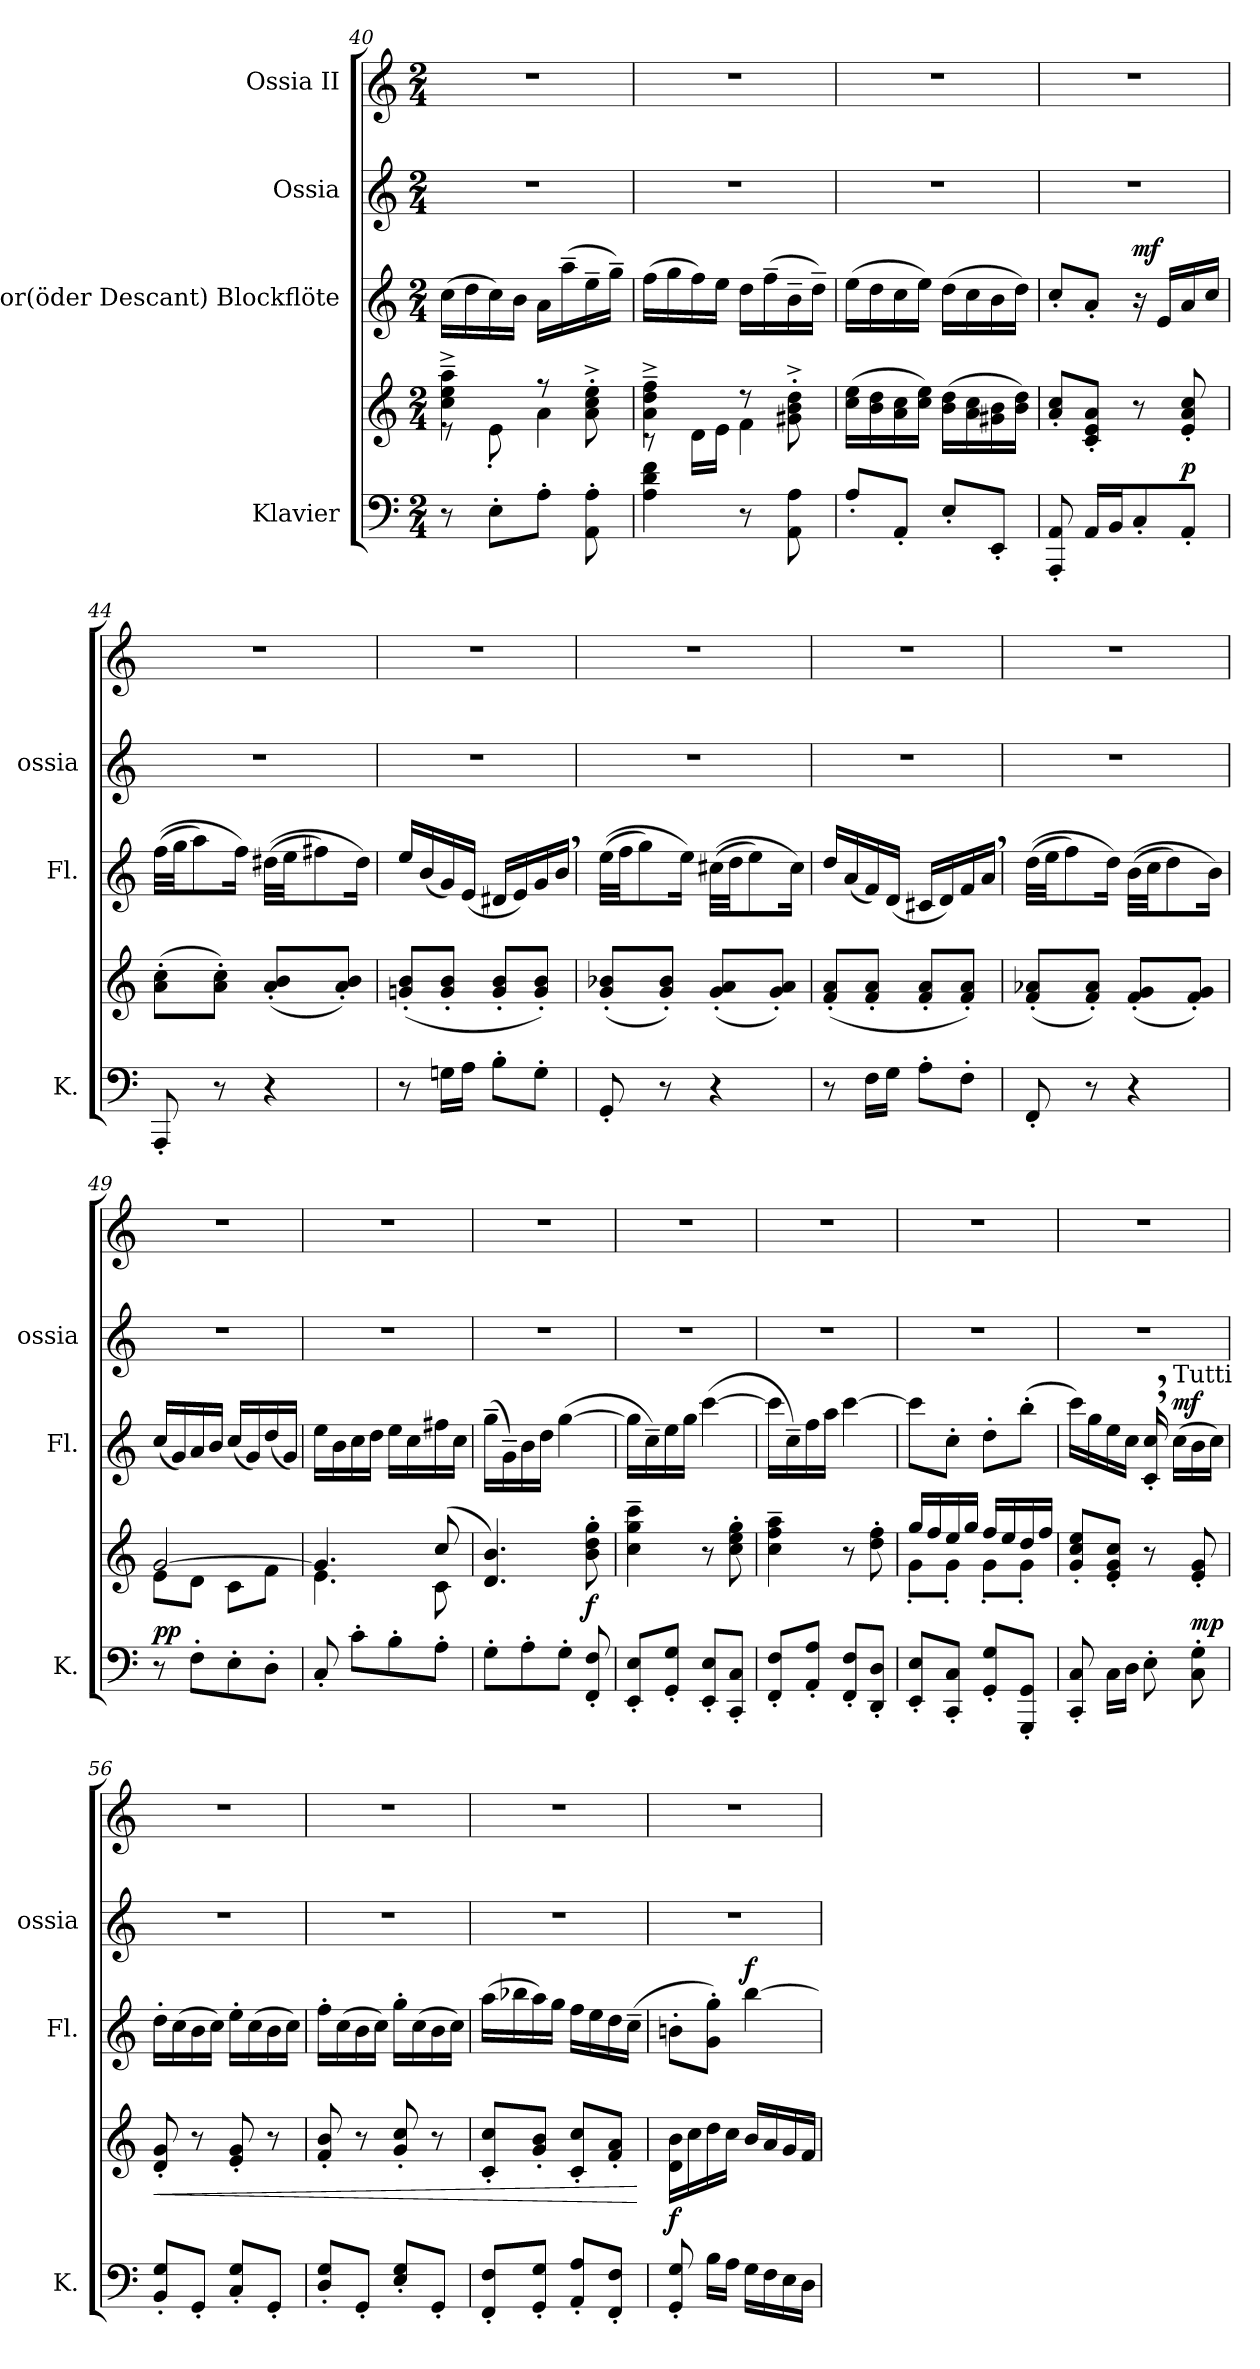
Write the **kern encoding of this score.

**kern	**kern	**dynam	**kern	**dynam	**kern	**kern
*part4	*part4	*part4	*part3	*part3	*part2	*part1
*staff5	*staff4	*staff4/5	*staff3	*staff3	*staff2	*staff1
*I"Klavier	*	*	*I"Tenor(öder Descant) Blockflöte	*	*I"Ossia	*I"Ossia II
*I'K.	*	*	*I'Fl.	*	*I'ossia	*
!!LO:LB:g=z
*clefF4	*clefG2	*	*clefG2	*	*clefG2	*clefG2
*k[]	*k[]	*	*k[]	*	*k[]	*k[]
*C:	*C:	*	*C:	*	*C:	*C:
*M2/4	*M2/4	*	*M2/4	*	*M2/4	*M2/4
=40	=40	=40	=40	=40	=40	=40
*	*^	*	*	*	*	*
8r	4cc\~^ 4ee\~^ 4aa\~^	8re	.	(16cc\LL	.	2r	2r
.	.	.	.	16dd\	.	.	.
8E'\L	.	8e'\	.	16cc\)	.	.	.
.	.	.	.	16b\JJ	.	.	.
8A'\J	8rff	4a\	.	16a\LL	.	.	.
.	.	.	.	(16aa~\	.	.	.
8AA\' 8A\'	8a\'^ 8cc\'^ 8ee\'^	.	.	16ee~\	.	.	.
.	.	.	.	16gg~\JJ)	.	.	.
=41	=41	=41	=41	=41	=41	=41	=41
4A\ 4d\ 4f\	4a\~^ 4dd\~^ 4ff\~^	8rc	.	(16ff\LL	.	2r	2r
.	.	.	.	16gg\	.	.	.
.	.	16d\LL	.	16ff\)	.	.	.
.	.	16e\JJ	.	16ee\JJ	.	.	.
8r	8rdd	4f\	.	16dd\LL	.	.	.
.	.	.	.	(16ff~\	.	.	.
8AA\ 8A\	8g#X\'^ 8b\'^ 8dd\'^	.	.	16b~\	.	.	.
.	.	.	.	16dd~\JJ)	.	.	.
*	*v	*v	*	*	*	*	*
=42	=42	=42	=42	=42	=42	=42
8A'/L	(16cc\ 16ee\LL	.	(16ee\LL	.	2r	2r
.	16b\ 16dd\	.	16dd\	.	.	.
8AA'/J	16a\ 16cc\	.	16cc\	.	.	.
.	16cc\ 16ee\JJ)	.	16ee\JJ)	.	.	.
8E'/L	(16b\ 16dd\LL	.	(16dd\LL	.	.	.
.	16a\ 16cc\	.	16cc\	.	.	.
8EE'/J	16g#X\ 16b\	.	16b\	.	.	.
.	16b\ 16dd\JJ)	.	16dd\JJ)	.	.	.
=43	=43	=43	=43	=43	=43	=43
8AAA/' 8AA/'	8a/' 8cc/'L	.	8cc'/L	.	2r	2r
16AA/LL	8c/' 8e/' 8a/'J	.	8a'/J	.	.	.
16BB/J	.	.	.	.	.	.
!	!	!	!	!LO:DY:a	!	!
8C'/	8r	.	16r	mf	.	.
.	.	.	16e/LL	.	.	.
!	!	!LO:DY:a=2	!	!	!	!
8AA'/J	8e/' 8a/' 8cc/'	p	16a/	.	.	.
.	.	.	16cc/JJ	.	.	.
!!LO:LB:g=z
=44	=44	=44	=44	=44	=44	=44
8AAA'/	(8a\' 8cc\'L	.	((32ff\LLL	.	2r	2r
.	.	.	32gg\JJ	.	.	.
.	.	.	8aa\)	.	.	.
8r	8a\' 8cc\'J)	.	.	.	.	.
.	.	.	16ff\Jk)	.	.	.
4r	(8a/' 8b/'L	.	((32dd#X\LLL	.	.	.
.	.	.	32ee\JJ	.	.	.
.	.	.	8ff#X\)	.	.	.
.	8a/' 8b/'J)	.	.	.	.	.
.	.	.	16dd#\Jk)	.	.	.
=45	=45	=45	=45	=45	=45	=45
8r	(8gn/' 8b/'L	.	16ee/LL	.	2r	2r
.	.	.	(16b/	.	.	.
16Gn\LL	8g/' 8b/'J	.	16g/)	.	.	.
16A\JJ	.	.	(16e/JJ	.	.	.
8B'\L	8g/' 8b/'L	.	16d#X/LL	.	.	.
.	.	.	16e/)	.	.	.
8G'\J	8g/' 8b/'J)	.	16g/	.	.	.
.	.	.	16b,/JJ	.	.	.
=46	=46	=46	=46	=46	=46	=46
8GG'/	(8g/' 8b-X/'L	.	((32ee\LLL	.	2r	2r
.	.	.	32ff\JJ	.	.	.
.	.	.	8gg\)	.	.	.
8r	8g/' 8b-/'J)	.	.	.	.	.
.	.	.	16ee\Jk)	.	.	.
4r	(8g/' 8a/'L	.	((32cc#X\LLL	.	.	.
.	.	.	32dd\JJ	.	.	.
.	.	.	8ee\)	.	.	.
.	8g/' 8a/'J)	.	.	.	.	.
.	.	.	16cc#\Jk)	.	.	.
=47	=47	=47	=47	=47	=47	=47
8r	(8f/' 8a/'L	.	16dd/LL	.	2r	2r
.	.	.	(16a/	.	.	.
16F\LL	8f/' 8a/'J	.	16f/)	.	.	.
16G\JJ	.	.	(16d/JJ	.	.	.
8A'\L	8f/' 8a/'L	.	16c#X/LL	.	.	.
.	.	.	16d/)	.	.	.
8F'\J	8f/' 8a/'J)	.	16f/	.	.	.
.	.	.	16a,/JJ	.	.	.
!!LO:PB:g=z
=48	=48	=48	=48	=48	=48	=48
8FF'/	(8f/' 8a-X/'L	.	((32dd\LLL	.	2r	2r
.	.	.	32ee\JJ	.	.	.
.	.	.	8ff\)	.	.	.
8r	8f/' 8a-/'J)	.	.	.	.	.
.	.	.	16dd\Jk)	.	.	.
4r	(8f/' 8g/'L	.	((32b\LLL	.	.	.
.	.	.	32cc\JJ	.	.	.
.	.	.	8dd\)	.	.	.
.	8f/' 8g/'J)	.	.	.	.	.
.	.	.	16b\Jk)	.	.	.
=49	=49	=49	=49	=49	=49	=49
*	*^	*	*	*	*	*
!	!	!	!LO:DY:a=2	!	!	!	!
8r	[2g/	8e\L	pp	(16cc/LL	.	2r	2r
.	.	.	.	16g/)	.	.	.
8F'\L	.	8d\J	.	16a/	.	.	.
.	.	.	.	16b/JJ	.	.	.
8E'\	.	8c\L	.	(16cc/LL	.	.	.
.	.	.	.	16g/)	.	.	.
8D'\J	.	8f\J	.	(16dd/	.	.	.
.	.	.	.	16g/JJ)	.	.	.
=50	=50	=50	=50	=50	=50	=50	=50
8C'/	4.g/]	4.e\	.	16ee\LL	.	2r	2r
.	.	.	.	16b\	.	.	.
8c'\L	.	.	.	16cc\	.	.	.
.	.	.	.	16dd\JJ	.	.	.
8B'\	.	.	.	16ee\LL	.	.	.
.	.	.	.	16cc\	.	.	.
8A'\J	(8cc/	8c\	.	16ff#X\	.	.	.
.	.	.	.	16cc\JJ	.	.	.
*	*v	*v	*	*	*	*	*
=51	=51	=51	=51	=51	=51	=51
8G'\L	4.d/ 4.b/)	.	(16gg~\LL	.	2r	2r
.	.	.	16g~\)	.	.	.
8A'\	.	.	16b\	.	.	.
.	.	.	16dd\JJ	.	.	.
8G'\J	.	.	([4gg\	.	.	.
!	!	!LO:DY:b	!	!	!	!
8FF/' 8F/'	8b\' 8dd\' 8gg\'	f	.	.	.	.
!!LO:LB:g=z
=52	=52	=52	=52	=52	=52	=52
8EE/' 8E/'L	4cc\~ 4gg\~ 4ccc\~	.	16gg\LL]	.	2r	2r
.	.	.	16cc~\)	.	.	.
8GG/' 8G/'J	.	.	16ee\	.	.	.
.	.	.	16gg\JJ	.	.	.
8EE/' 8E/'L	8r	.	([4ccc\	.	.	.
8CC/' 8C/'J	8cc\' 8ee\' 8gg\'	.	.	.	.	.
=53	=53	=53	=53	=53	=53	=53
8FF/' 8F/'L	4cc\~ 4ff\~ 4aa\~	.	16ccc\LL]	.	2r	2r
.	.	.	16cc~\)	.	.	.
8AA/' 8A/'J	.	.	16ff\	.	.	.
.	.	.	16aa\JJ	.	.	.
8FF/' 8F/'L	8r	.	[4ccc\	.	.	.
8DD/' 8D/'J	8dd\' 8ff\'	.	.	.	.	.
=54	=54	=54	=54	=54	=54	=54
*	*^	*	*	*	*	*
8EE/' 8E/'L	16gg/LL	8g'\L	.	8ccc\L]	.	2r	2r
.	16ff/	.	.	.	.	.	.
8CC/' 8C/'J	16ee/	8g'\J	.	8cc'\J	.	.	.
.	16gg/JJ	.	.	.	.	.	.
8GG/' 8G/'L	16ff/LL	8g'\L	.	8dd'\L	.	.	.
.	16ee/	.	.	.	.	.	.
8GGG/' 8GG/'J	16dd/	8g'\J	.	(8bb'\J	.	.	.
.	16ff/JJ	.	.	.	.	.	.
*	*v	*v	*	*	*	*	*
=55	=55	=55	=55	=55	=55	=55
8CC/' 8C/'	8g/' 8cc/' 8ee/'L	.	16ccc\LL)	.	2r	2r
.	.	.	16gg\	.	.	.
16C\LL	8e/' 8g/' 8cc/'J	.	16ee\	.	.	.
16D\JJ	.	.	16cc\JJ	.	.	.
8E'\	8r	.	16c/', 16cc/',	.	.	.
!	!	!	!LO:TX:a:t=Tutti	!	!	!
!	!	!	!	!LO:DY:a	!	!
.	.	.	(16cc\LL	mf	.	.
!	!	!LO:DY:a=2	!	!	!	!
8C\' 8G\'	8e/' 8g/'	mp	16b\	.	.	.
.	.	.	16cc\JJ)	.	.	.
!!LO:LB:g=z
=56	=56	=56	=56	=56	=56	=56
!	!	!LO:HP:b	!	!	!	!
8BB/' 8G/'L	8d/' 8g/'	<	16dd'\LL	.	2r	2r
.	.	.	(16cc\	.	.	.
8GG'/J	8r	.	16b\	.	.	.
.	.	.	16cc\JJ)	.	.	.
8C/' 8G/'L	8e/' 8g/'	.	16ee'\LL	.	.	.
.	.	.	(16cc\	.	.	.
8GG'/J	8r	.	16b\	.	.	.
.	.	.	16cc\JJ)	.	.	.
=57	=57	=57	=57	=57	=57	=57
8D/' 8G/'L	8f/' 8b/'	.	16ff'\LL	.	2r	2r
.	.	.	(16cc\	.	.	.
8GG'/J	8r	.	16b\	.	.	.
.	.	.	16cc\JJ)	.	.	.
8E/' 8G/'L	8g/' 8cc/'	.	16gg'\LL	.	.	.
.	.	.	(16cc\	.	.	.
8GG'/J	8r	.	16b\	.	.	.
.	.	.	16cc\JJ)	.	.	.
=58	=58	=58	=58	=58	=58	=58
8FF/' 8F/'L	8c/' 8cc/'L	.	(16aa\LL	.	2r	2r
.	.	.	16bb-X\	.	.	.
8GG/' 8G/'J	8g/' 8b/'J	.	16aa\)	.	.	.
.	.	.	16gg\JJ	.	.	.
8AA/' 8A/'L	8c/' 8cc/'L	.	16ff\LL	.	.	.
.	.	.	16ee\	.	.	.
8FF/' 8F/'J	8f/' 8a/'J	.	16dd\	.	.	.
.	.	.	(16cc~\JJ	.	.	.
.	.	[	.	.	.	.
=59	=59	=59	=59	=59	=59	=59
!	!	!LO:DY:a=2	!	!	!	!
8GG/' 8G/'	16d\ 16b\LL	f	8bn'\L	.	2r	2r
.	16cc\	.	.	.	.	.
16B\LL	16dd\	.	8g\' 8gg\'J)	.	.	.
16A\JJ	16cc\JJ	.	.	.	.	.
!	!	!	!	!LO:DY:a	!	!
16G\LL	16b/LL	.	[4bb\	f	.	.
16F\	16a/	.	.	.	.	.
16E\	16g/	.	.	.	.	.
16D\JJ	16f/JJ	.	.	.	.	.
=	=	=	=	=	=	=
*-	*-	*-	*-	*-	*-	*-
